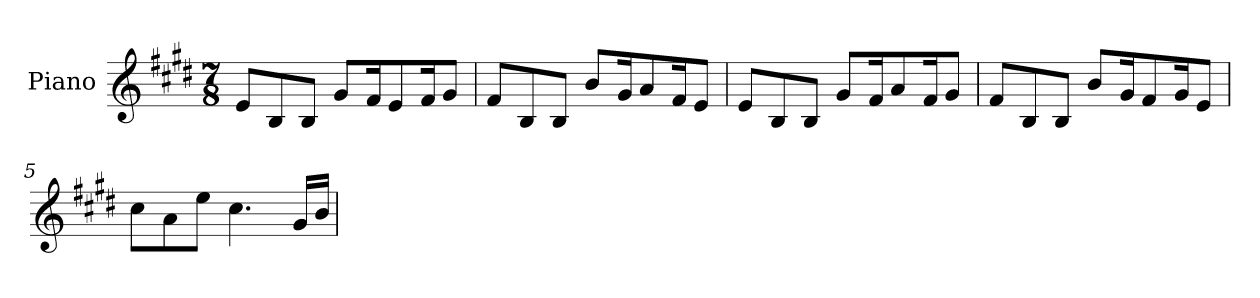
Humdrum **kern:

**kern
*part1
*staff1
*I"Piano
*I'Pno.
*clefG2
*k[f#c#g#d#]
*M7/8
*MM120
=1
8e/L
8B/
8B/J
8g#/L
16f#/K
8e/
16f#/K
8g#/J
=2
8f#/L
8B/
8B/J
8b/L
16g#/K
8a/
16f#/K
8e/J
=3
8e/L
8B/
8B/J
8g#/L
16f#/K
8a/
16f#/K
8g#/J
=4
8f#/L
8B/
8B/J
8b/L
16g#/K
8f#/
16g#/K
8e/J
=5
8cc#\L
8a\
8ee\J
4.cc#\
16g#/LL
16b/JJ
=
*-
